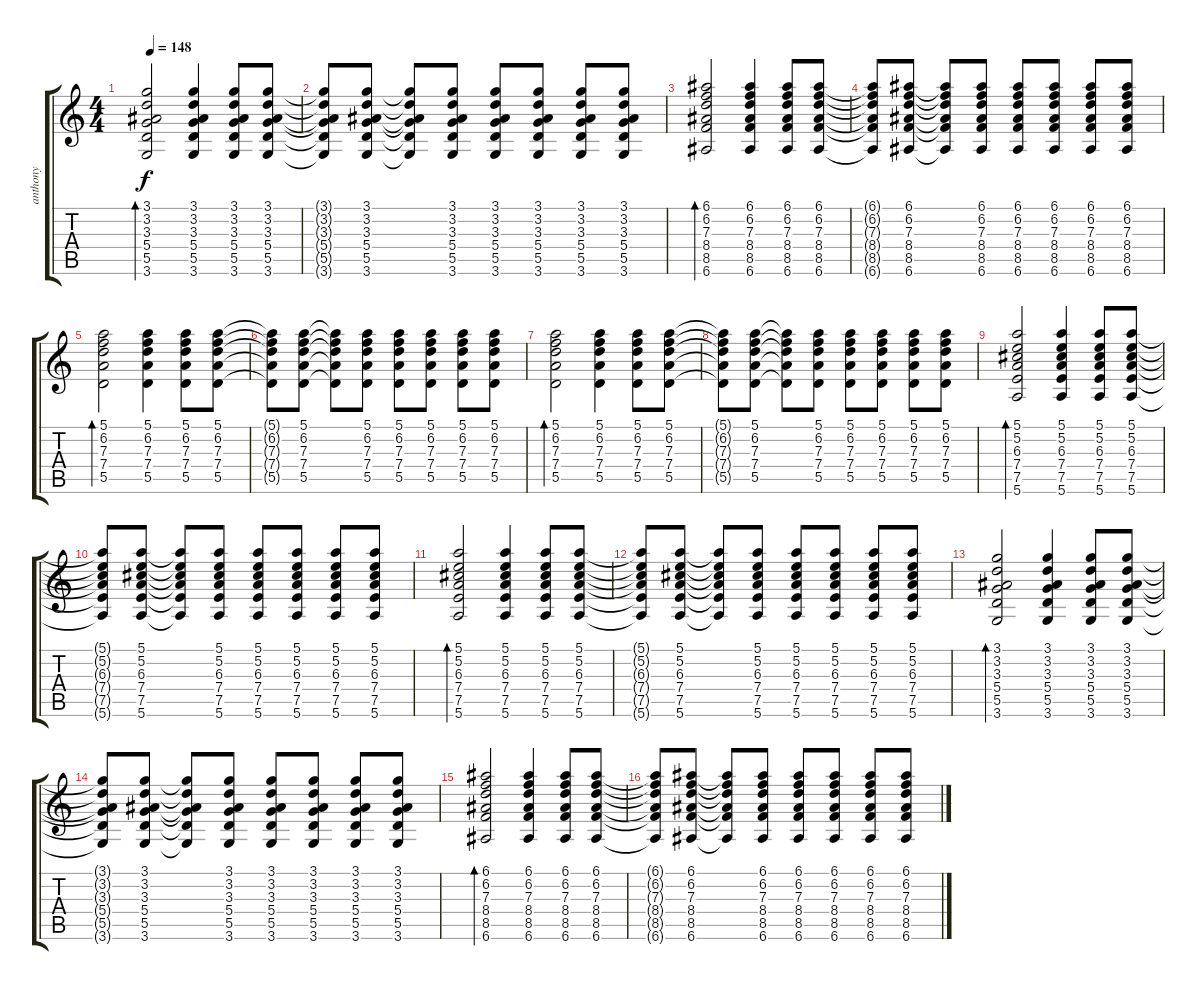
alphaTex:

\track ("anthony" "anthony") {instrument acousticguitarsteel}
\staff {score tabs}
\tuning (E4 B3 G3 D3 A2 E2) {hide}
\ts (4 4)
\tempo 148
\clef g2
\ks c
(3.1 3.2 3.3 5.4 5.5 3.6).2{bd 60 dy f} (3.1 3.2 3.3 5.4 5.5 3.6).4 (3.1 3.2 3.3 5.4 5.5 3.6).8 (3.1 3.2 3.3 5.4 5.5 3.6).8 |
(3.1{t} 3.2{t} 3.3{t} 5.4{t} 5.5{t} 3.6{t}).8 (3.1 3.2 3.3 5.4 5.5 3.6).8 (3.1{t} 3.2{t} 3.3{t} 5.4{t} 5.5{t} 3.6{t}).8 (3.1 3.2 3.3 5.4 5.5 3.6).8 (3.1 3.2 3.3 5.4 5.5 3.6).8 (3.1 3.2 3.3 5.4 5.5 3.6).8 (3.1 3.2 3.3 5.4 5.5 3.6).8 (3.1 3.2 3.3 5.4 5.5 3.6).8 |
(6.1 6.2 7.3 8.4 8.5 6.6).2{bd 60} (6.1 6.2 7.3 8.4 8.5 6.6).4 (6.1 6.2 7.3 8.4 8.5 6.6).8 (6.1 6.2 7.3 8.4 8.5 6.6).8 |
(6.1{t} 6.2{t} 7.3{t} 8.4{t} 8.5{t} 6.6{t}).8 (6.1 6.2 7.3 8.4 8.5 6.6).8 (6.1{t} 6.2{t} 7.3{t} 8.4{t} 8.5{t} 6.6{t}).8 (6.1 6.2 7.3 8.4 8.5 6.6).8 (6.1 6.2 7.3 8.4 8.5 6.6).8 (6.1 6.2 7.3 8.4 8.5 6.6).8 (6.1 6.2 7.3 8.4 8.5 6.6).8 (6.1 6.2 7.3 8.4 8.5 6.6).8 |
(5.1 6.2 7.3 7.4 5.5).2{bd 60} (5.1 6.2 7.3 7.4 5.5).4 (5.1 6.2 7.3 7.4 5.5).8 (5.1 6.2 7.3 7.4 5.5).8 |
(5.1{t} 6.2{t} 7.3{t} 7.4{t} 5.5{t}).8 (5.1 6.2 7.3 7.4 5.5).8 (5.1{t} 6.2{t} 7.3{t} 7.4{t} 5.5{t}).8 (5.1 6.2 7.3 7.4 5.5).8 (5.1 6.2 7.3 7.4 5.5).8 (5.1 6.2 7.3 7.4 5.5).8 (5.1 6.2 7.3 7.4 5.5).8 (5.1 6.2 7.3 7.4 5.5).8 |
(5.1 6.2 7.3 7.4 5.5).2{bd 60} (5.1 6.2 7.3 7.4 5.5).4 (5.1 6.2 7.3 7.4 5.5).8 (5.1 6.2 7.3 7.4 5.5).8 |
(5.1{t} 6.2{t} 7.3{t} 7.4{t} 5.5{t}).8 (5.1 6.2 7.3 7.4 5.5).8 (5.1{t} 6.2{t} 7.3{t} 7.4{t} 5.5{t}).8 (5.1 6.2 7.3 7.4 5.5).8 (5.1 6.2 7.3 7.4 5.5).8 (5.1 6.2 7.3 7.4 5.5).8 (5.1 6.2 7.3 7.4 5.5).8 (5.1 6.2 7.3 7.4 5.5).8 |
(5.1 5.2 6.3 7.4 7.5 5.6).2{bd 60} (5.1 5.2 6.3 7.4 7.5 5.6).4 (5.1 5.2 6.3 7.4 7.5 5.6).8 (5.1 5.2 6.3 7.4 7.5 5.6).8 |
(5.1{t} 5.2{t} 6.3{t} 7.4{t} 7.5{t} 5.6{t}).8 (5.1 5.2 6.3 7.4 7.5 5.6).8 (5.1{t} 5.2{t} 6.3{t} 7.4{t} 7.5{t} 5.6{t}).8 (5.1 5.2 6.3 7.4 7.5 5.6).8 (5.1 5.2 6.3 7.4 7.5 5.6).8 (5.1 5.2 6.3 7.4 7.5 5.6).8 (5.1 5.2 6.3 7.4 7.5 5.6).8 (5.1 5.2 6.3 7.4 7.5 5.6).8 |
(5.1 5.2 6.3 7.4 7.5 5.6).2{bd 60} (5.1 5.2 6.3 7.4 7.5 5.6).4 (5.1 5.2 6.3 7.4 7.5 5.6).8 (5.1 5.2 6.3 7.4 7.5 5.6).8 |
(5.1{t} 5.2{t} 6.3{t} 7.4{t} 7.5{t} 5.6{t}).8 (5.1 5.2 6.3 7.4 7.5 5.6).8 (5.1{t} 5.2{t} 6.3{t} 7.4{t} 7.5{t} 5.6{t}).8 (5.1 5.2 6.3 7.4 7.5 5.6).8 (5.1 5.2 6.3 7.4 7.5 5.6).8 (5.1 5.2 6.3 7.4 7.5 5.6).8 (5.1 5.2 6.3 7.4 7.5 5.6).8 (5.1 5.2 6.3 7.4 7.5 5.6).8 |
(3.1 3.2 3.3 5.4 5.5 3.6).2{bd 60} (3.1 3.2 3.3 5.4 5.5 3.6).4 (3.1 3.2 3.3 5.4 5.5 3.6).8 (3.1 3.2 3.3 5.4 5.5 3.6).8 |
(3.1{t} 3.2{t} 3.3{t} 5.4{t} 5.5{t} 3.6{t}).8 (3.1 3.2 3.3 5.4 5.5 3.6).8 (3.1{t} 3.2{t} 3.3{t} 5.4{t} 5.5{t} 3.6{t}).8 (3.1 3.2 3.3 5.4 5.5 3.6).8 (3.1 3.2 3.3 5.4 5.5 3.6).8 (3.1 3.2 3.3 5.4 5.5 3.6).8 (3.1 3.2 3.3 5.4 5.5 3.6).8 (3.1 3.2 3.3 5.4 5.5 3.6).8 |
(6.1 6.2 7.3 8.4 8.5 6.6).2{bd 60} (6.1 6.2 7.3 8.4 8.5 6.6).4 (6.1 6.2 7.3 8.4 8.5 6.6).8 (6.1 6.2 7.3 8.4 8.5 6.6).8 |
(6.1{t} 6.2{t} 7.3{t} 8.4{t} 8.5{t} 6.6{t}).8 (6.1 6.2 7.3 8.4 8.5 6.6).8 (6.1{t} 6.2{t} 7.3{t} 8.4{t} 8.5{t} 6.6{t}).8 (6.1 6.2 7.3 8.4 8.5 6.6).8 (6.1 6.2 7.3 8.4 8.5 6.6).8 (6.1 6.2 7.3 8.4 8.5 6.6).8 (6.1 6.2 7.3 8.4 8.5 6.6).8 (6.1 6.2 7.3 8.4 8.5 6.6).8
